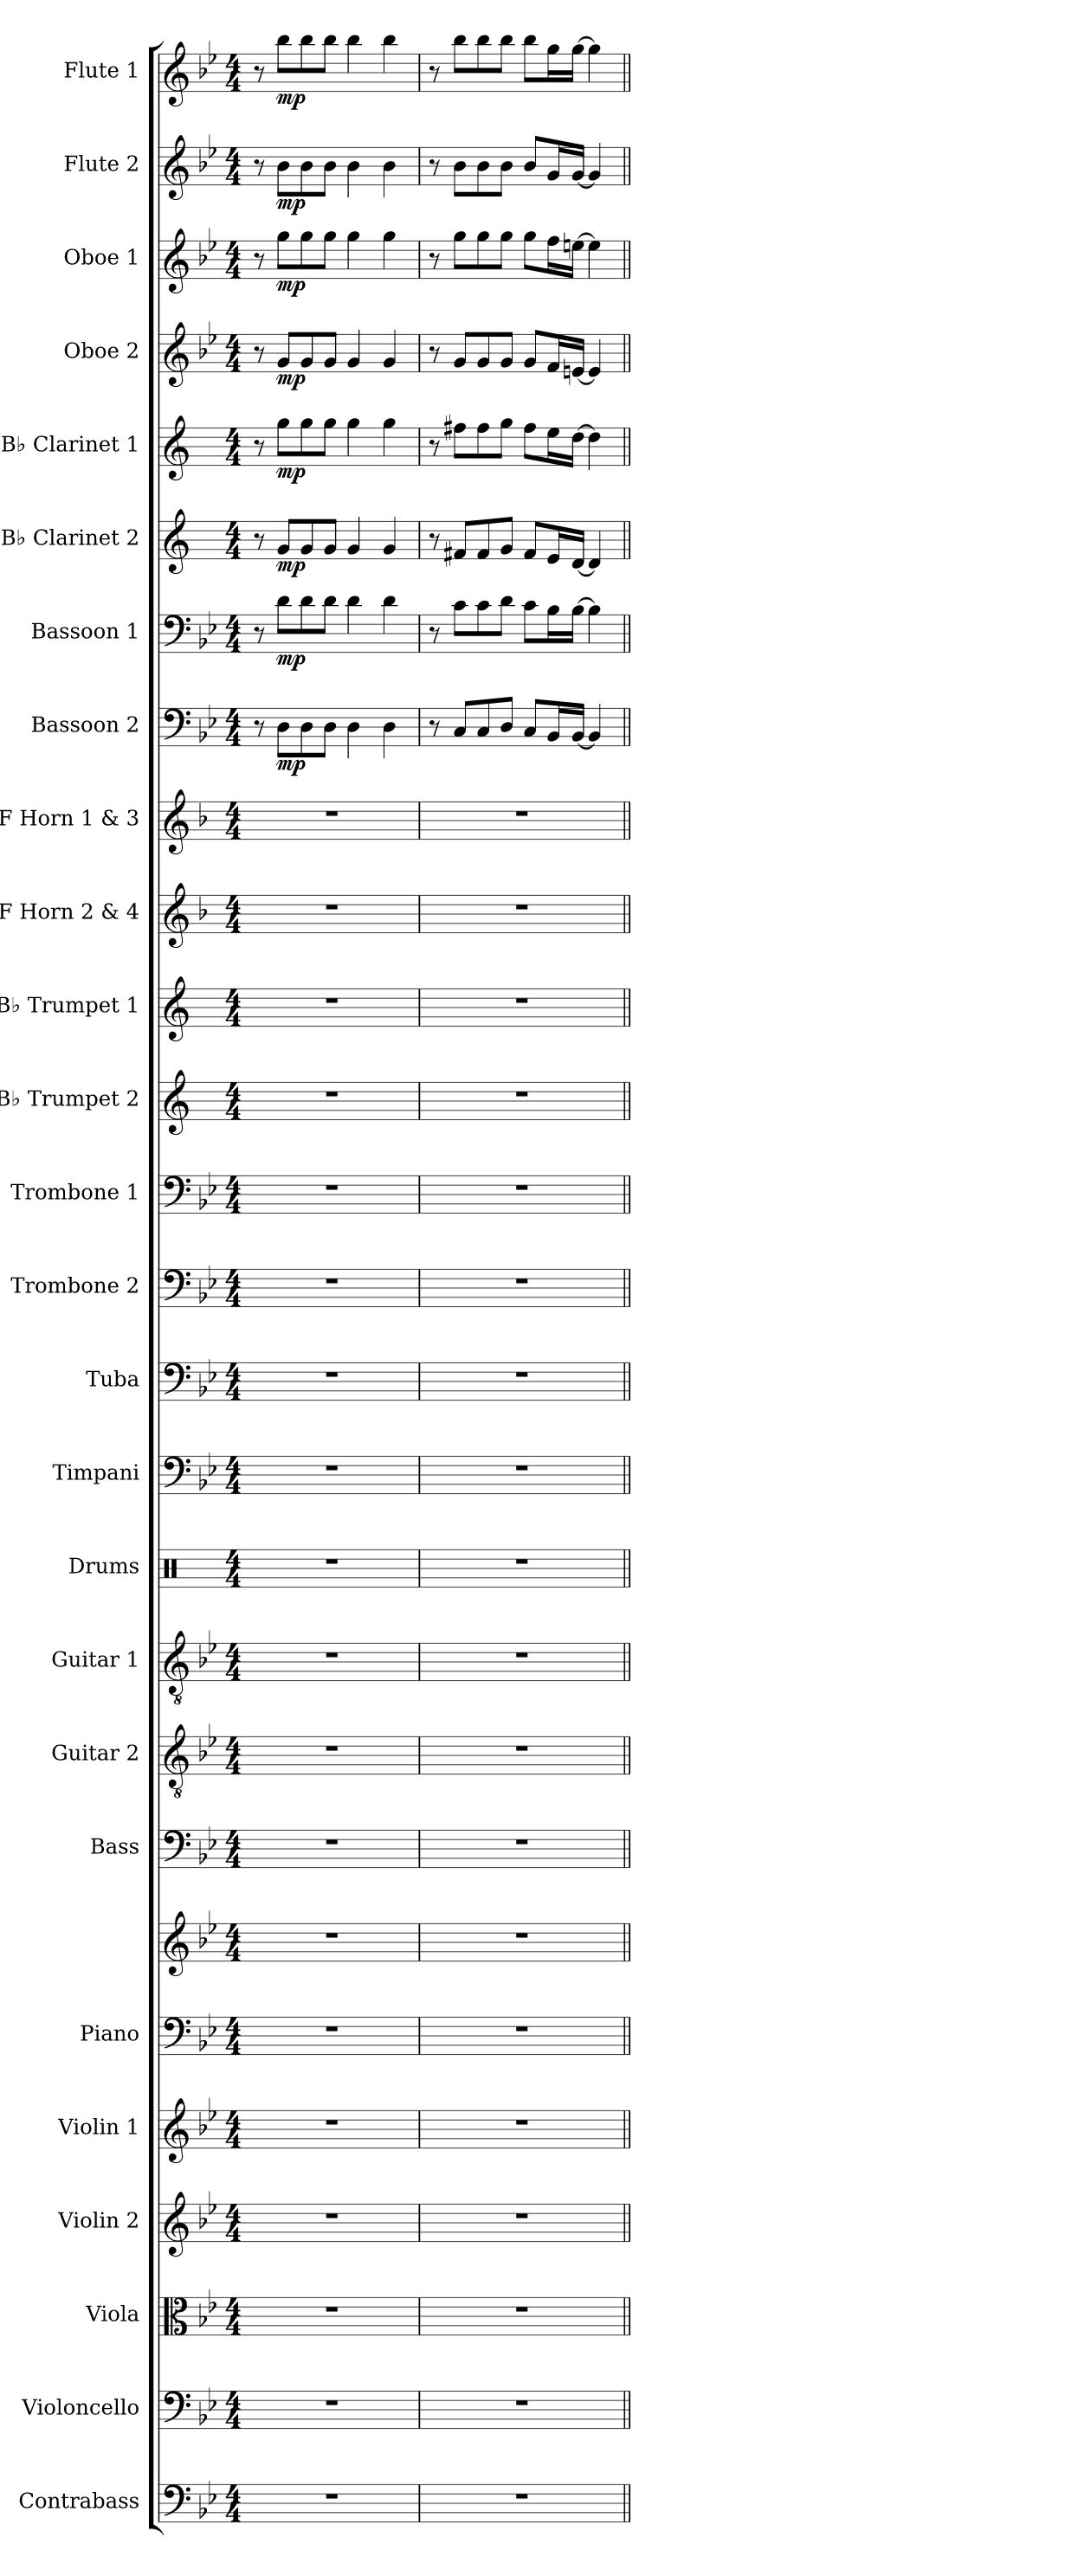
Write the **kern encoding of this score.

**kern	**kern	**kern	**kern	**kern	**kern	**kern	**kern	**kern	**kern	**kern	**kern	**kern	**kern	**kern	**kern	**kern	**kern	**kern	**kern	**dynam	**kern	**dynam	**kern	**dynam	**kern	**dynam	**kern	**dynam	**kern	**dynam	**kern	**dynam	**kern	**dynam
*part26	*part25	*part24	*part23	*part22	*part21	*part21	*part20	*part19	*part18	*part17	*part16	*part15	*part14	*part13	*part12	*part11	*part10	*part9	*part8	*part8	*part7	*part7	*part6	*part6	*part5	*part5	*part4	*part4	*part3	*part3	*part2	*part2	*part1	*part1
*staff27	*staff26	*staff25	*staff24	*staff23	*staff22	*staff21	*staff20	*staff19	*staff18	*staff17	*staff16	*staff15	*staff14	*staff13	*staff12	*staff11	*staff10	*staff9	*staff8	*staff8	*staff7	*staff7	*staff6	*staff6	*staff5	*staff5	*staff4	*staff4	*staff3	*staff3	*staff2	*staff2	*staff1	*staff1
*I"Contrabass	*I"Violoncello	*I"Viola	*I"Violin 2	*I"Violin 1	*I"Piano	*	*I"Bass	*I"Guitar 2	*I"Guitar 1	*I"Drums	*I"Timpani	*I"Tuba	*I"Trombone 2	*I"Trombone 1	*I"B♭ Trumpet 2	*I"B♭ Trumpet 1	*I"F Horn 2 &amp; 4	*I"F Horn 1 &amp; 3	*I"Bassoon 2	*	*I"Bassoon 1	*	*I"B♭ Clarinet 2	*	*I"B♭ Clarinet 1	*	*I"Oboe 2	*	*I"Oboe 1	*	*I"Flute 2	*	*I"Flute 1	*
*I'Cb.	*I'Vc.	*I'Vla.	*I'Vln. 2	*I'Vln. 1	*I'Pno.	*	*I'B.	*I'G.2	*I'G.1	*I'D.	*I'Timp.	*I'Tba.	*I'Tbn. 2	*I'Tbn. 1	*I'B♭ Tpt. 2	*I'B♭ Tpt. 1	*I'F Hn. 2 4	*I'F Hn. 1 3	*I'Bsn. 2	*	*I'Bsn. 1	*	*I'B♭ Cl. 2	*	*I'B♭ Cl. 1	*	*I'Ob. 2	*	*I'Ob. 1	*	*I'Fl. 2	*	*I'Fl. 1	*
*clefF4	*clefF4	*clefC3	*clefG2	*clefG2	*clefF4	*clefG2	*clefF4	*clefGv2	*clefGv2	*clefX	*clefF4	*clefF4	*clefF4	*clefF4	*clefG2	*clefG2	*clefG2	*clefG2	*clefF4	*	*clefF4	*	*clefG2	*	*clefG2	*	*clefG2	*	*clefG2	*	*clefG2	*	*clefG2	*
*ITrd7c12	*	*	*	*	*	*	*ITrd7c12	*	*	*	*	*	*	*	*ITrd1c2	*ITrd1c2	*ITrd4c7	*ITrd4c7	*	*	*	*	*ITrd1c2	*	*ITrd1c2	*	*	*	*	*	*	*	*	*
*k[b-e-]	*k[b-e-]	*k[b-e-]	*k[b-e-]	*k[b-e-]	*k[b-e-]	*k[b-e-]	*k[b-e-]	*k[b-e-]	*k[b-e-]	*k[]	*k[b-e-]	*k[b-e-]	*k[b-e-]	*k[b-e-]	*k[b-e-]	*k[b-e-]	*k[b-e-]	*k[b-e-]	*k[b-e-]	*	*k[b-e-]	*	*k[b-e-]	*	*k[b-e-]	*	*k[b-e-]	*	*k[b-e-]	*	*k[b-e-]	*	*k[b-e-]	*
*M4/4	*M4/4	*M4/4	*M4/4	*M4/4	*M4/4	*M4/4	*M4/4	*M4/4	*M4/4	*M4/4	*M4/4	*M4/4	*M4/4	*M4/4	*M4/4	*M4/4	*M4/4	*M4/4	*M4/4	*	*M4/4	*	*M4/4	*	*M4/4	*	*M4/4	*	*M4/4	*	*M4/4	*	*M4/4	*
=1	=1	=1	=1	=1	=1	=1	=1	=1	=1	=1	=1	=1	=1	=1	=1	=1	=1	=1	=1	=1	=1	=1	=1	=1	=1	=1	=1	=1	=1	=1	=1	=1	=1	=1
1r	1r	1r	1r	1r	1r	1r	1r	1r	1r	1r	1r	1r	1r	1r	1r	1r	1r	1r	8r	.	8r	.	8r	.	8r	.	8r	.	8r	.	8r	.	8r	.
*	*	*	*	*	*	*	*	*	*	*	*	*	*	*	*	*	*	*	*	*	*	*	*	*	*	*	*	*	*	*	*	*	*MM75	*
!	!	!	!	!	!	!	!	!	!	!	!	!	!	!	!	!	!	!	!	!LO:DY:b	!	!LO:DY:b	!	!LO:DY:b	!	!LO:DY:b	!	!LO:DY:b	!	!LO:DY:b	!	!LO:DY:b	!	!LO:DY:b
.	.	.	.	.	.	.	.	.	.	.	.	.	.	.	.	.	.	.	8D\L	mp	8d\L	mp	8f/L	mp	8ff\L	mp	8g/L	mp	8gg\L	mp	8b-\L	mp	8bb-\L	mp
.	.	.	.	.	.	.	.	.	.	.	.	.	.	.	.	.	.	.	8D\	.	8d\	.	8f/	.	8ff\	.	8g/	.	8gg\	.	8b-\	.	8bb-\	.
.	.	.	.	.	.	.	.	.	.	.	.	.	.	.	.	.	.	.	8D\J	.	8d\J	.	8f/J	.	8ff\J	.	8g/J	.	8gg\J	.	8b-\J	.	8bb-\J	.
.	.	.	.	.	.	.	.	.	.	.	.	.	.	.	.	.	.	.	4D\	.	4d\	.	4f/	.	4ff\	.	4g/	.	4gg\	.	4b-\	.	4bb-\	.
.	.	.	.	.	.	.	.	.	.	.	.	.	.	.	.	.	.	.	4D\	.	4d\	.	4f/	.	4ff\	.	4g/	.	4gg\	.	4b-\	.	4bb-\	.
=2	=2	=2	=2	=2	=2	=2	=2	=2	=2	=2	=2	=2	=2	=2	=2	=2	=2	=2	=2	=2	=2	=2	=2	=2	=2	=2	=2	=2	=2	=2	=2	=2	=2	=2
1r	1r	1r	1r	1r	1r	1r	1r	1r	1r	1r	1r	1r	1r	1r	1r	1r	1r	1r	8r	.	8r	.	8r	.	8r	.	8r	.	8r	.	8r	.	8r	.
.	.	.	.	.	.	.	.	.	.	.	.	.	.	.	.	.	.	.	8C/L	.	8c\L	.	8en/L	.	8een\L	.	8g/L	.	8gg\L	.	8b-\L	.	8bb-\L	.
.	.	.	.	.	.	.	.	.	.	.	.	.	.	.	.	.	.	.	8C/	.	8c\	.	8e/	.	8ee\	.	8g/	.	8gg\	.	8b-\	.	8bb-\	.
.	.	.	.	.	.	.	.	.	.	.	.	.	.	.	.	.	.	.	8D/J	.	8d\J	.	8f/J	.	8ff\J	.	8g/J	.	8gg\J	.	8b-\J	.	8bb-\J	.
.	.	.	.	.	.	.	.	.	.	.	.	.	.	.	.	.	.	.	8C/L	.	8c\L	.	8e/L	.	8ee\L	.	8g/L	.	8gg\L	.	8b-/L	.	8bb-\L	.
.	.	.	.	.	.	.	.	.	.	.	.	.	.	.	.	.	.	.	16BB-/L	.	16B-\L	.	16d/L	.	16dd\L	.	16f/L	.	16ff\L	.	16g/L	.	16gg\L	.
.	.	.	.	.	.	.	.	.	.	.	.	.	.	.	.	.	.	.	[16BB-/JJ	.	[16B-\JJ	.	[16c/JJ	.	[16cc\JJ	.	[16en/JJ	.	[16een\JJ	.	[16g/JJ	.	[16gg\JJ	.
.	.	.	.	.	.	.	.	.	.	.	.	.	.	.	.	.	.	.	4BB-/]	.	4B-\]	.	4c/]	.	4cc\]	.	4e/]	.	4ee\]	.	4g/]	.	4gg\]	.
=||	=||	=||	=||	=||	=||	=||	=||	=||	=||	=||	=||	=||	=||	=||	=||	=||	=||	=||	=||	=||	=||	=||	=||	=||	=||	=||	=||	=||	=||	=||	=||	=||	=||	=||
*-	*-	*-	*-	*-	*-	*-	*-	*-	*-	*-	*-	*-	*-	*-	*-	*-	*-	*-	*-	*-	*-	*-	*-	*-	*-	*-	*-	*-	*-	*-	*-	*-	*-	*-
